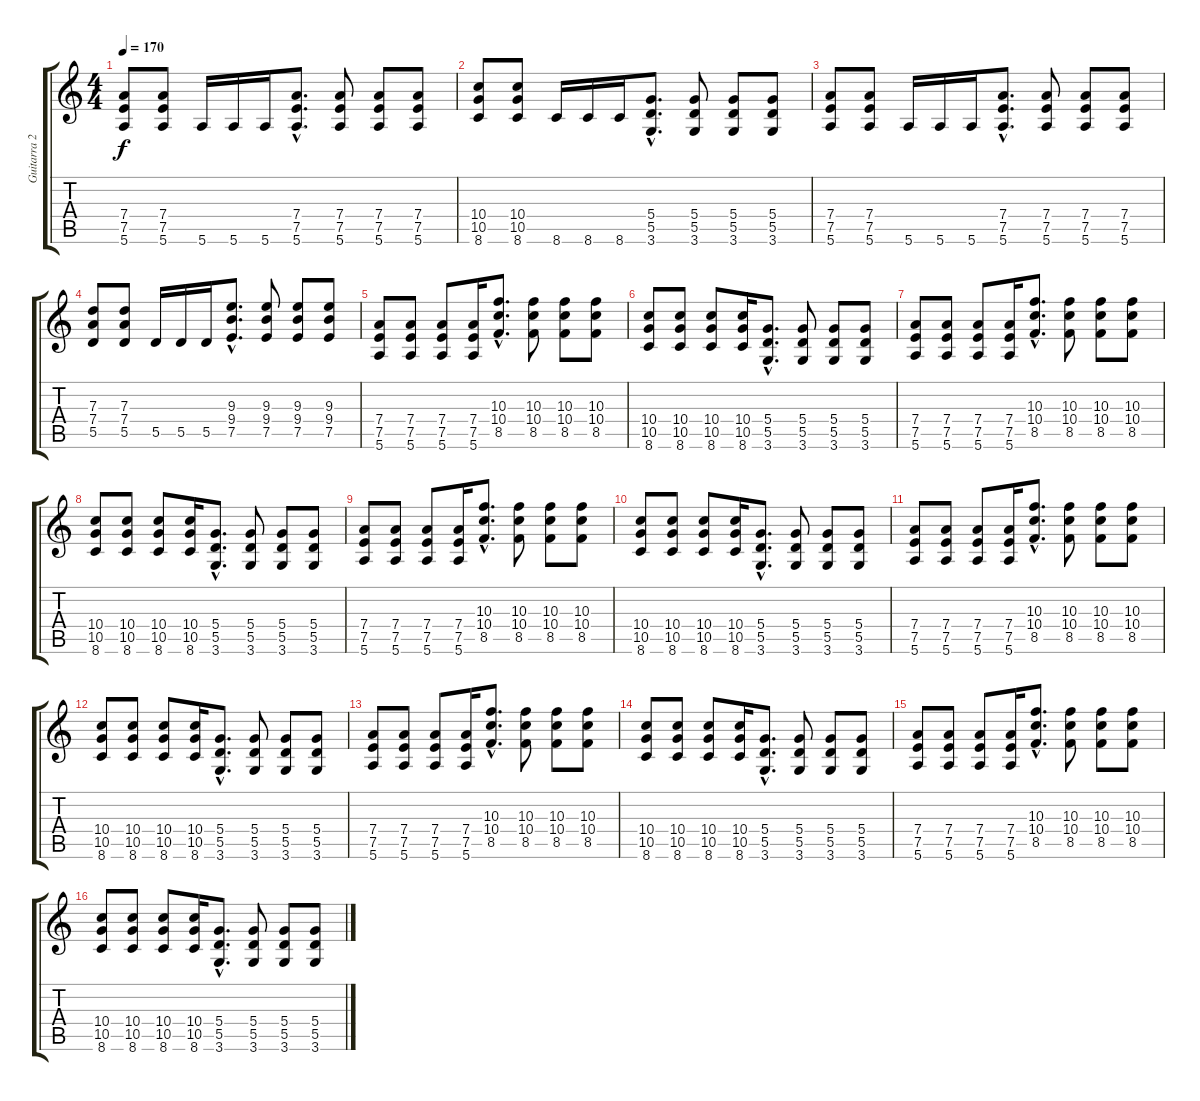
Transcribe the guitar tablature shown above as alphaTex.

\track ("Guitarra 2" "Guitarra 2") {instrument distortionguitar}
\staff {score tabs}
\tuning (E4 B3 G3 D3 A2 E2) {hide}
\ts (4 4)
\tempo 170
\clef g2
\ks c
(7.4 7.5 5.6).8{dy f} (7.4 7.5 5.6).8 5.6.16 5.6.16 5.6.16 (7.4{hac} 7.5{hac} 5.6{hac}).8{d} (7.4 7.5 5.6).8 (7.4 7.5 5.6).8 (7.4 7.5 5.6).8 |
(10.4 10.5 8.6).8 (10.4 10.5 8.6).8 8.6.16 8.6.16 8.6.16 (5.4{hac} 5.5{hac} 3.6{hac}).8{d} (5.4 5.5 3.6).8 (5.4 5.5 3.6).8 (5.4 5.5 3.6).8 |
(7.4 7.5 5.6).8 (7.4 7.5 5.6).8 5.6.16 5.6.16 5.6.16 (7.4{hac} 7.5{hac} 5.6{hac}).8{d} (7.4 7.5 5.6).8 (7.4 7.5 5.6).8 (7.4 7.5 5.6).8 |
(7.3 7.4 5.5).8 (7.3 7.4 5.5).8 5.5.16 5.5.16 5.5.16 (9.3{hac} 9.4{hac} 7.5{hac}).8{d} (9.3 9.4 7.5).8 (9.3 9.4 7.5).8 (9.3 9.4 7.5).8 |
(7.4 7.5 5.6).8{volume 11} (7.4 7.5 5.6).8 (7.4 7.5 5.6).8 (7.4 7.5 5.6).16 (10.3{hac} 10.4{hac} 8.5{hac}).8{d} (10.3 10.4 8.5).8 (10.3 10.4 8.5).8 (10.3 10.4 8.5).8 |
(10.4 10.5 8.6).8 (10.4 10.5 8.6).8 (10.4 10.5 8.6).8 (10.4 10.5 8.6).16 (5.4{hac} 5.5{hac} 3.6{hac}).8{d} (5.4 5.5 3.6).8 (5.4 5.5 3.6).8 (5.4 5.5 3.6).8 |
(7.4 7.5 5.6).8 (7.4 7.5 5.6).8 (7.4 7.5 5.6).8 (7.4 7.5 5.6).16 (10.3{hac} 10.4{hac} 8.5{hac}).8{d} (10.3 10.4 8.5).8 (10.3 10.4 8.5).8 (10.3 10.4 8.5).8 |
(10.4 10.5 8.6).8 (10.4 10.5 8.6).8 (10.4 10.5 8.6).8 (10.4 10.5 8.6).16 (5.4{hac} 5.5{hac} 3.6{hac}).8{d} (5.4 5.5 3.6).8 (5.4 5.5 3.6).8 (5.4 5.5 3.6).8 |
(7.4 7.5 5.6).8 (7.4 7.5 5.6).8 (7.4 7.5 5.6).8 (7.4 7.5 5.6).16 (10.3{hac} 10.4{hac} 8.5{hac}).8{d} (10.3 10.4 8.5).8 (10.3 10.4 8.5).8 (10.3 10.4 8.5).8 |
(10.4 10.5 8.6).8 (10.4 10.5 8.6).8 (10.4 10.5 8.6).8 (10.4 10.5 8.6).16 (5.4{hac} 5.5{hac} 3.6{hac}).8{d} (5.4 5.5 3.6).8 (5.4 5.5 3.6).8 (5.4 5.5 3.6).8 |
(7.4 7.5 5.6).8 (7.4 7.5 5.6).8 (7.4 7.5 5.6).8 (7.4 7.5 5.6).16 (10.3{hac} 10.4{hac} 8.5{hac}).8{d} (10.3 10.4 8.5).8 (10.3 10.4 8.5).8 (10.3 10.4 8.5).8 |
(10.4 10.5 8.6).8 (10.4 10.5 8.6).8 (10.4 10.5 8.6).8 (10.4 10.5 8.6).16 (5.4{hac} 5.5{hac} 3.6{hac}).8{d} (5.4 5.5 3.6).8 (5.4 5.5 3.6).8 (5.4 5.5 3.6).8 |
(7.4 7.5 5.6).8{volume 13} (7.4 7.5 5.6).8 (7.4 7.5 5.6).8 (7.4 7.5 5.6).16 (10.3{hac} 10.4{hac} 8.5{hac}).8{d} (10.3 10.4 8.5).8 (10.3 10.4 8.5).8 (10.3 10.4 8.5).8 |
(10.4 10.5 8.6).8 (10.4 10.5 8.6).8 (10.4 10.5 8.6).8 (10.4 10.5 8.6).16 (5.4{hac} 5.5{hac} 3.6{hac}).8{d} (5.4 5.5 3.6).8 (5.4 5.5 3.6).8 (5.4 5.5 3.6).8 |
(7.4 7.5 5.6).8 (7.4 7.5 5.6).8 (7.4 7.5 5.6).8 (7.4 7.5 5.6).16 (10.3{hac} 10.4{hac} 8.5{hac}).8{d} (10.3 10.4 8.5).8 (10.3 10.4 8.5).8 (10.3 10.4 8.5).8 |
(10.4 10.5 8.6).8 (10.4 10.5 8.6).8 (10.4 10.5 8.6).8 (10.4 10.5 8.6).16 (5.4{hac} 5.5{hac} 3.6{hac}).8{d} (5.4 5.5 3.6).8 (5.4 5.5 3.6).8 (5.4 5.5 3.6).8
